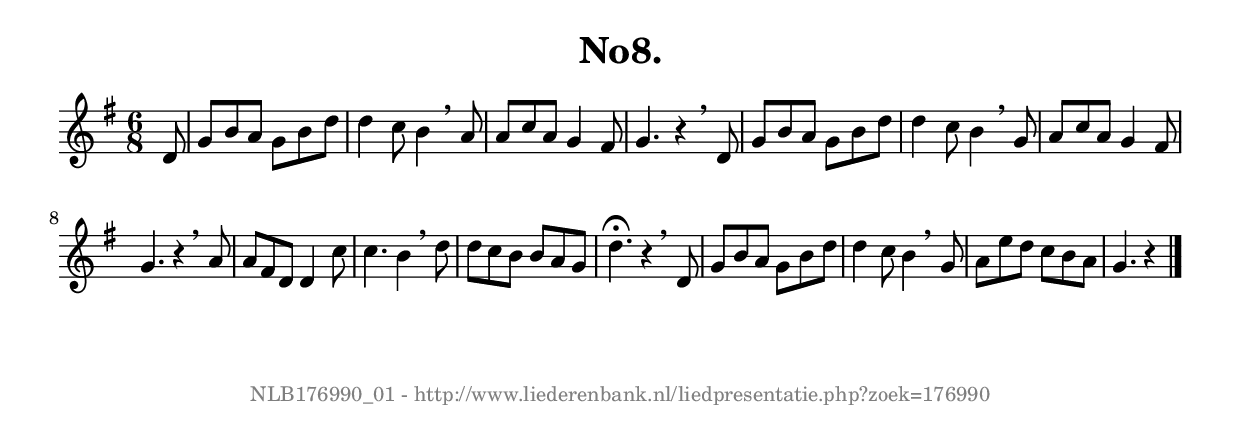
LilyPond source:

%
% produced by wce2krn 1.64 (7 June 2014)
%
\version"2.16"
#(append! paper-alist '(("long" . (cons (* 210 mm) (* 2000 mm)))))
#(set-default-paper-size "long")
sb = {\breathe}
mBreak = {\breathe }
bBreak = {\breathe }
x = {\once\override NoteHead #'style = #'cross }
gl=\glissando
itime={\override Staff.TimeSignature #'stencil = ##f }
ficta = {\once\set suggestAccidentals = ##t}
fine = {\once\override Score.RehearsalMark #'self-alignment-X = #1 \mark \markup {\italic{Fine}}}
dc = {\once\override Score.RehearsalMark #'self-alignment-X = #1 \mark \markup {\italic{D.C.}}}
dcf = {\once\override Score.RehearsalMark #'self-alignment-X = #1 \mark \markup {\italic{D.C. al Fine}}}
dcc = {\once\override Score.RehearsalMark #'self-alignment-X = #1 \mark \markup {\italic{D.C. al Coda}}}
ds = {\once\override Score.RehearsalMark #'self-alignment-X = #1 \mark \markup {\italic{D.S.}}}
dsf = {\once\override Score.RehearsalMark #'self-alignment-X = #1 \mark \markup {\italic{D.S. al Fine}}}
dsc = {\once\override Score.RehearsalMark #'self-alignment-X = #1 \mark \markup {\italic{D.S. al Coda}}}
pv = {\set Score.repeatCommands = #'((volta "1"))}
sv = {\set Score.repeatCommands = #'((volta "2"))}
tv = {\set Score.repeatCommands = #'((volta "3"))}
qv = {\set Score.repeatCommands = #'((volta "4"))}
xv = {\set Score.repeatCommands = #'((volta #f))}
\header{ tagline = ""
title = "No8."
}
\score {{
\key g \major
\relative g'
{
\set melismaBusyProperties = #'()
\partial 32*4
\time 6/8
\tempo 4=120
\override Score.MetronomeMark #'transparent = ##t
\override Score.RehearsalMark #'break-visibility = #(vector #t #t #f)
d8 g b a g b d d4 c8 b4 \sb a8 a c a g4 fis8 g4. r4 \mBreak
d8 g b a g b d d4 c8 b4 \sb g8 a c a g4 fis8 g4. r4 \mBreak
a8 a fis d d4 c'8 c4. b4 \sb d8 d c b b a g d'4. \fermata r4 \mBreak
d,8 g b a g b d d4 c8 b4 \sb g8 a e' d c b a g4. r4 \bar "|."
 }}
 \midi { }
 \layout {
            indent = 0.0\cm
}
}
\markup { \vspace #0 } \markup { \with-color #grey \fill-line { \center-column { \smaller "NLB176990_01 - http://www.liederenbank.nl/liedpresentatie.php?zoek=176990" } } }
